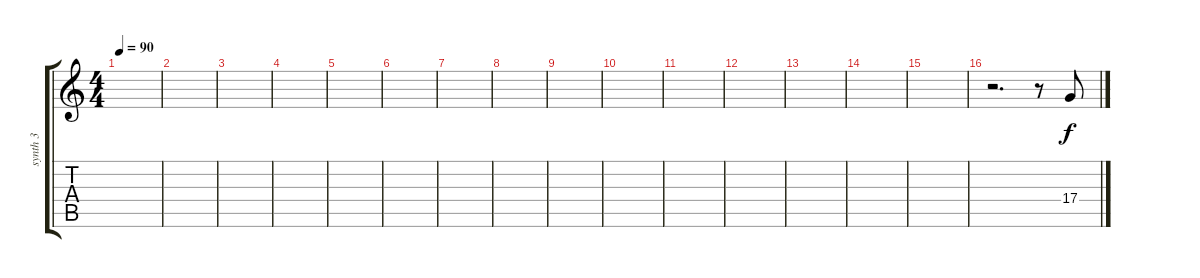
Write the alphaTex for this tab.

\track ("synth 3" "synth 3") {instrument stringensemble2}
\staff {score tabs}
\tuning (E4 B3 G3 D3 A2 E2) {hide}
\ts (4 4)
\tempo 90
\clef g2
\ks c
|
|
|
|
|
|
|
|
|
|
|
|
|
|
|
r.2{d} r.8 17.4.8
